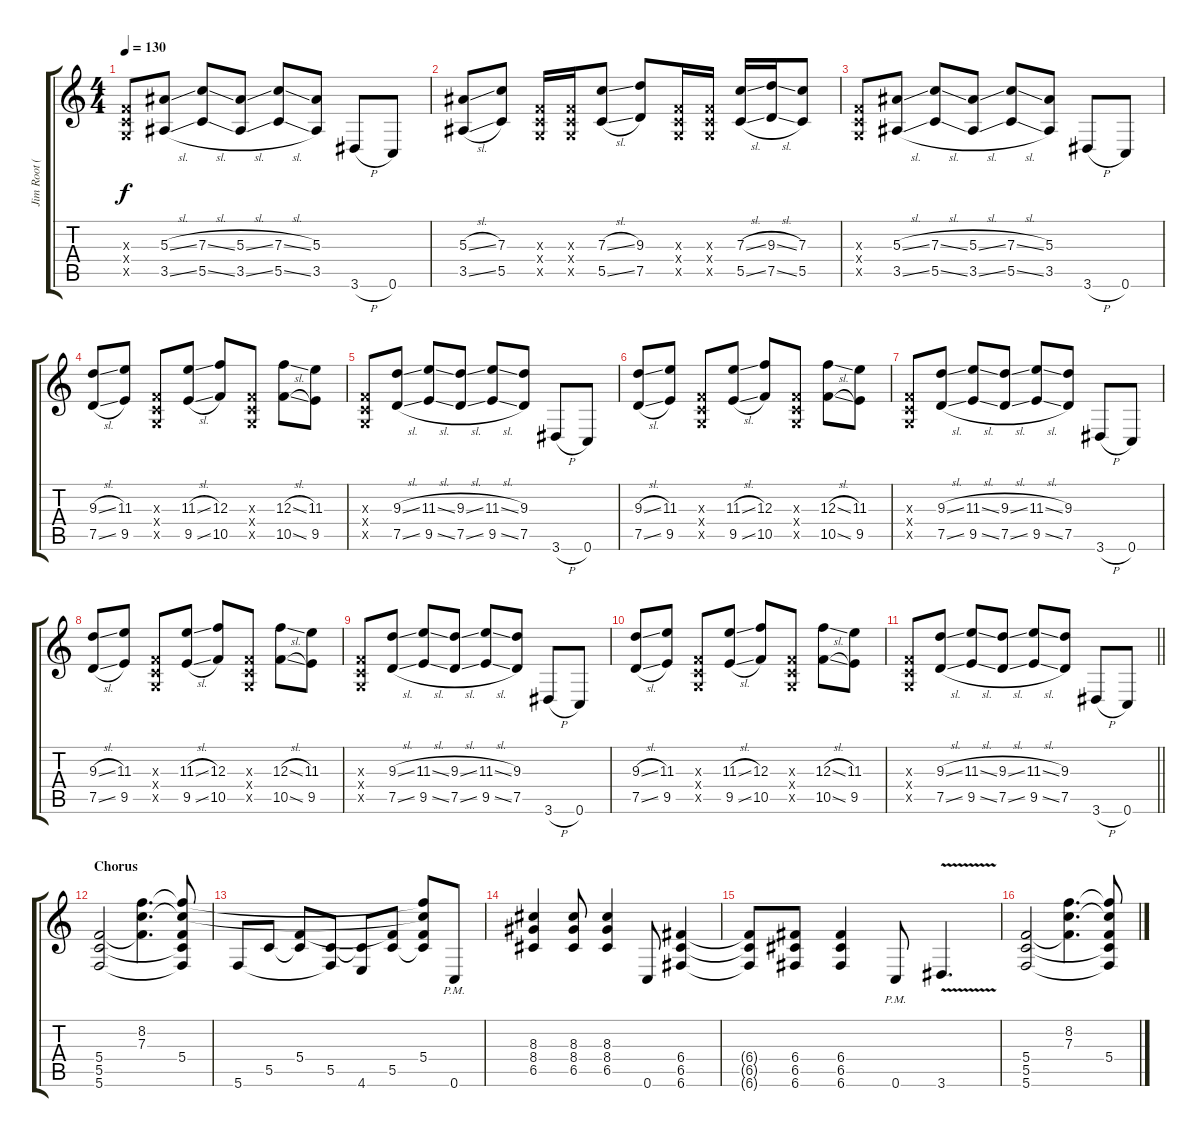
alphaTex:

\track ("Jim Root (Rythmic Guitar)" "Jim Root (") {instrument distortionguitar}
\staff {score tabs}
\tuning (D4 A3 F3 C3 G2 C2) {hide}
\ts (4 4)
\tempo 130
\clef g2
\ks c
(0.3{x} 0.4{x} 0.5{x}).8{dy f} (5.3{sl} 3.5{sl}).8 (7.3{sl} 5.5{sl}).8 (5.3{sl} 3.5{sl}).8 (7.3{sl} 5.5{sl}).8 (5.3 3.5).8 3.6{h}.8 0.6.8 |
(5.3{sl} 3.5{sl}).8 (7.3 5.5).8 (0.3{x} 0.4{x} 0.5{x}).16 (0.3{x} 0.4{x} 0.5{x}).16 (7.3{sl} 5.5{sl}).8 (9.3 7.5).8 (0.3{x} 0.4{x} 0.5{x}).16 (0.3{x} 0.4{x} 0.5{x}).16 (7.3{sl} 5.5{sl}).16 (9.3{sl} 7.5{sl}).16 (7.3 5.5).8 |
(0.3{x} 0.4{x} 0.5{x}).8 (5.3{sl} 3.5{sl}).8 (7.3{sl} 5.5{sl}).8 (5.3{sl} 3.5{sl}).8 (7.3{sl} 5.5{sl}).8 (5.3 3.5).8 3.6{h}.8 0.6.8 |
(9.3{sl} 7.5{sl}).8 (11.3 9.5).8 (0.3{x} 0.4{x} 0.5{x}).8 (11.3{sl} 9.5{sl}).8 (12.3 10.5).8 (0.3{x} 0.4{x} 0.5{x}).8 (12.3{sl} 10.5{sl}).8 (11.3 9.5).8 |
(0.3{x} 0.4{x} 0.5{x}).8 (9.3{sl} 7.5{sl}).8 (11.3{sl} 9.5{sl}).8 (9.3{sl} 7.5{sl}).8 (11.3{sl} 9.5{sl}).8 (9.3 7.5).8 3.6{h}.8 0.6.8 |
(9.3{sl} 7.5{sl}).8 (11.3 9.5).8 (0.3{x} 0.4{x} 0.5{x}).8 (11.3{sl} 9.5{sl}).8 (12.3 10.5).8 (0.3{x} 0.4{x} 0.5{x}).8 (12.3{sl} 10.5{sl}).8 (11.3 9.5).8 |
(0.3{x} 0.4{x} 0.5{x}).8 (9.3{sl} 7.5{sl}).8 (11.3{sl} 9.5{sl}).8 (9.3{sl} 7.5{sl}).8 (11.3{sl} 9.5{sl}).8 (9.3 7.5).8 3.6{h}.8 0.6.8 |
(9.3{sl} 7.5{sl}).8 (11.3 9.5).8 (0.3{x} 0.4{x} 0.5{x}).8 (11.3{sl} 9.5{sl}).8 (12.3 10.5).8 (0.3{x} 0.4{x} 0.5{x}).8 (12.3{sl} 10.5{sl}).8 (11.3 9.5).8 |
(0.3{x} 0.4{x} 0.5{x}).8 (9.3{sl} 7.5{sl}).8 (11.3{sl} 9.5{sl}).8 (9.3{sl} 7.5{sl}).8 (11.3{sl} 9.5{sl}).8 (9.3 7.5).8 3.6{h}.8 0.6.8 |
(9.3{sl} 7.5{sl}).8 (11.3 9.5).8 (0.3{x} 0.4{x} 0.5{x}).8 (11.3{sl} 9.5{sl}).8 (12.3 10.5).8 (0.3{x} 0.4{x} 0.5{x}).8 (12.3{sl} 10.5{sl}).8 (11.3 9.5).8 |
\barLineRight lightlight
(0.3{x} 0.4{x} 0.5{x}).8 (9.3{sl} 7.5{sl}).8 (11.3{sl} 9.5{sl}).8 (9.3{sl} 7.5{sl}).8 (11.3{sl} 9.5{sl}).8 (9.3 7.5).8 3.6{h}.8 0.6.8 |
\section ("" "Chorus")
(5.4 5.5 5.6).2 (8.2 7.3 5.4{t}).4{d} (8.2{t} 7.3{t} 5.4 5.5{t} 5.6{t}).8 |
5.6.8 5.5.8 (5.4 5.5{t}).8 (5.5 5.6{t}).8 (5.5{t} 4.6).8 (5.4{t} 5.5).8 (8.2{t} 7.3{t} 5.4 5.5{t}).8 0.6{pm}.8 |
(8.3 8.4 6.5).4 (8.3 8.4 6.5).8 (8.3 8.4 6.5).4 0.6.8 (6.4 6.5 6.6).4 |
(6.4{t} 6.5{t} 6.6{t}).8 (6.4 6.5 6.6).8 (6.4 6.5 6.6).4 0.6{pm}.8 3.6{v}.4{d} |
(5.4 5.5 5.6).2 (8.2 7.3 5.4{t}).4{d} (8.2{t} 7.3{t} 5.4 5.5{t} 5.6{t}).8
